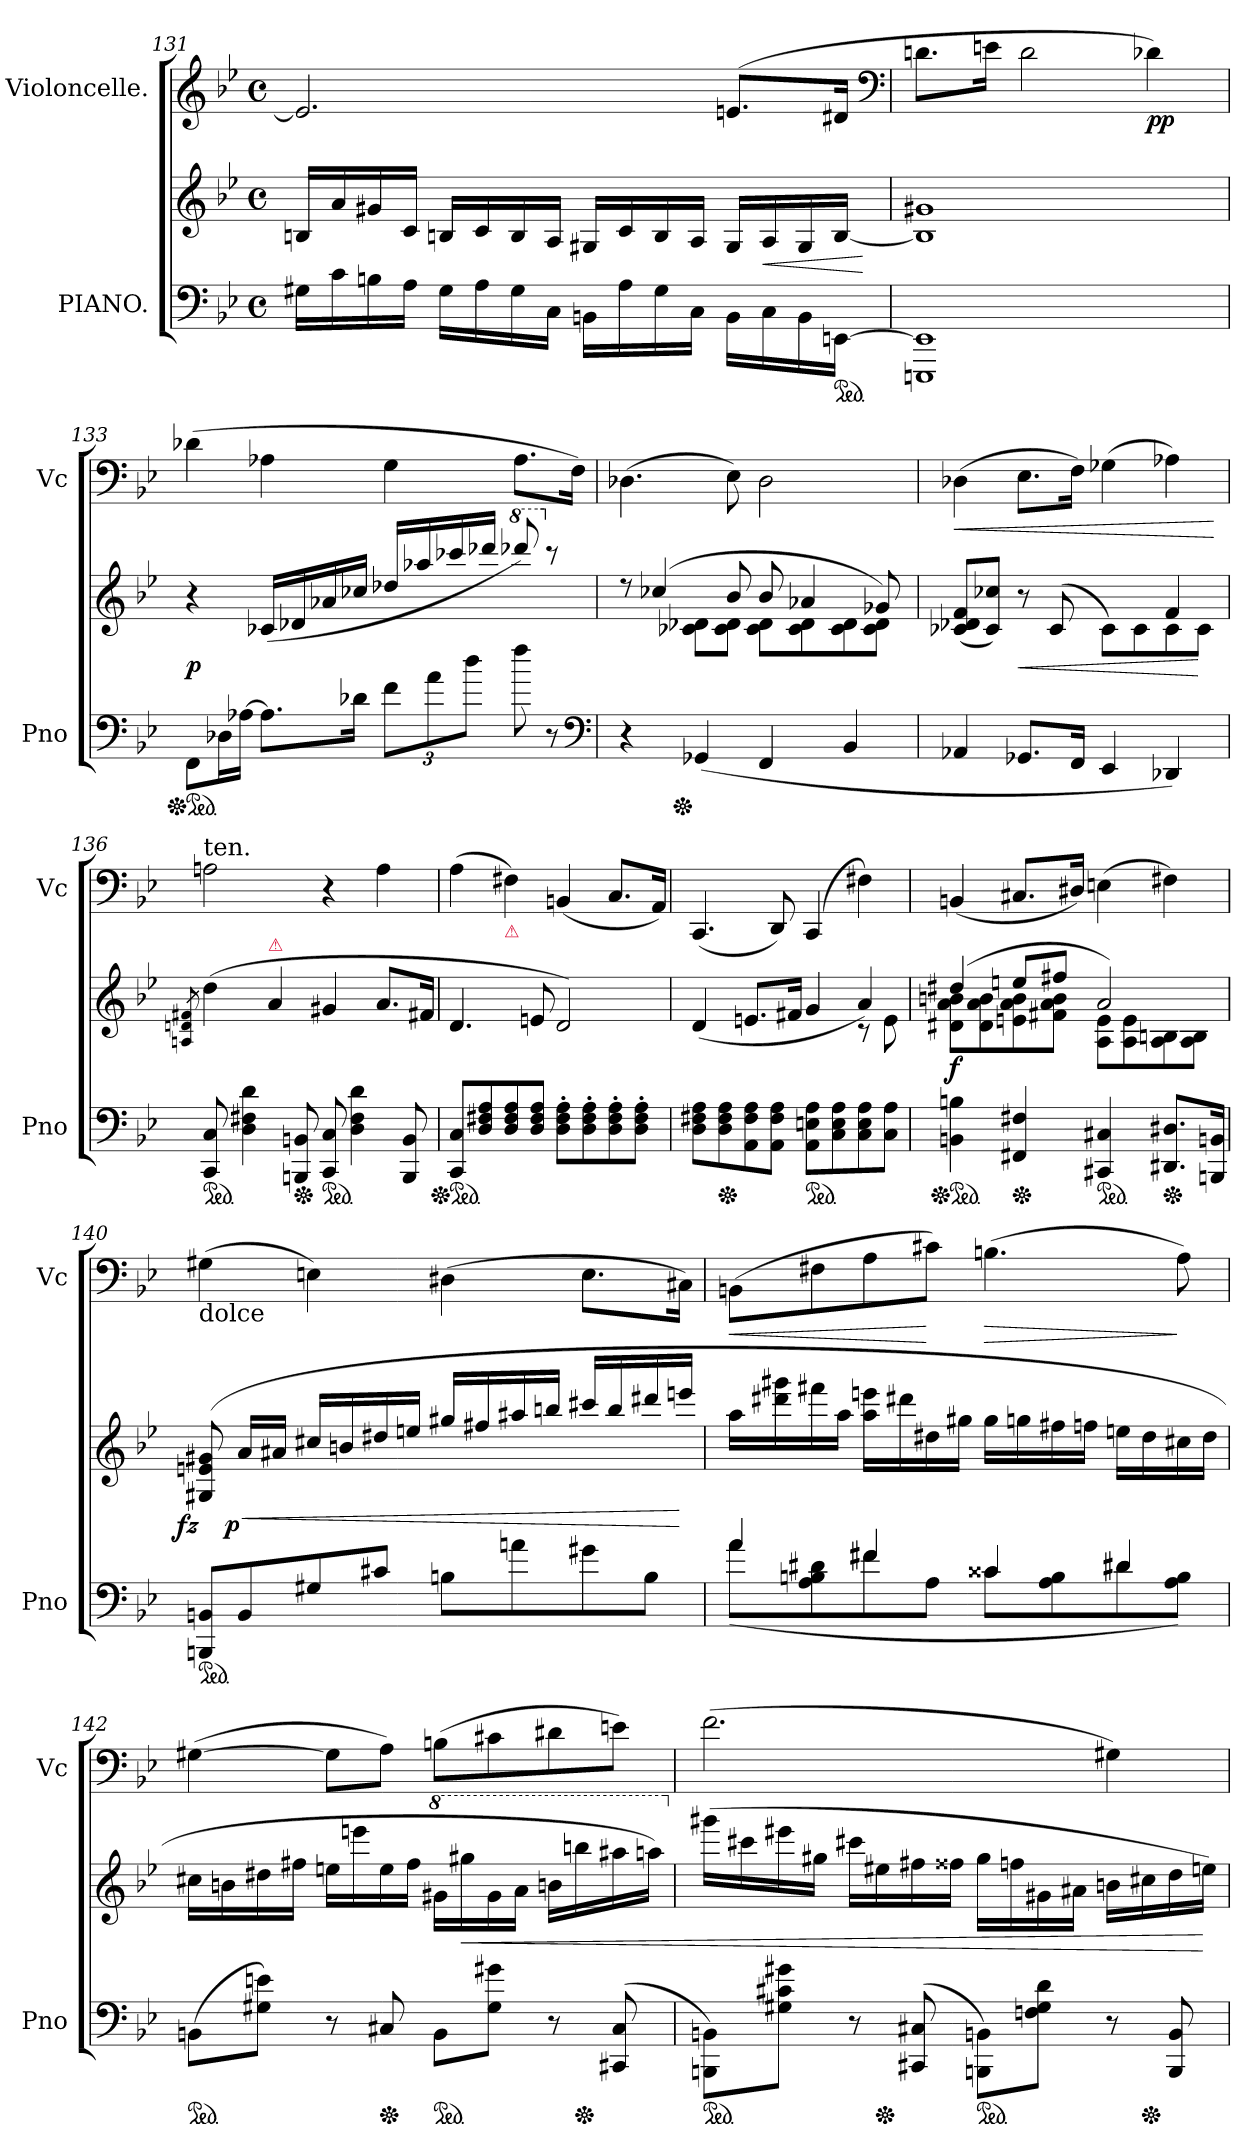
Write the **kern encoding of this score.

**kern	**kern	**dynam	**kern	**dynam
*part2	*part2	*part2	*part1	*part1
*staff3	*staff2	*staff2/3	*staff1	*staff1
*I"PIANO.	*	*	*I"Violoncelle.	*
*I'Pno	*	*	*I'Vc	*
*clefF4	*clefG2	*	*clefG2	*
*k[b-e-]	*k[b-e-]	*	*k[b-e-]	*
*M4/4	*M4/4	*	*M4/4	*
*met(c)	*met(c)	*	*met(c)	*
=131	=131	=131	=131	=131
16G#XLL	16BnLL	.	2.en!]	.
16c	16a	.	.	.
16Bn	16g#X	.	.	.
16AJJ	16cJJ	.	.	.
16G#\LL	16Bn/LL	.	.	.
16A\	16c/	.	.	.
16G#\	16B/	.	.	.
16C\JJ	16A/JJ	.	.	.
16BBnLL	16G#XLL	.	.	.
16A\	16c/	.	.	.
16G#\	16B/	.	.	.
16C\JJ	16A/JJ	.	.	.
16BB\LL	16G#/LL	.	(>8.e!L	.
16C\	16A/	<	.	.
16BB\	16G#/	.	.	.
*ped	*	*	*	*
[16EEn\JJ	[16B/JJ	.	16d#X!Jk	.
*	*	*	*clefF4	*
.	.	[	.	.
=132	=132	=132	=132	=132
1EEEn\ 1EE]\	1B]/ 1g#X/	.	8.dn!L	.
.	.	.	16en!Jk	.
.	.	.	2d!	.
.	.	.	4d-X!)	pp
=133	=133	=133	=133	=133
*Xped	*	*	*	*
*ped	*	*	*	*
8FF\L	4r	p	(>4d-X!	.
16D-X\L	.	.	.	.
[16A-X\JJ	.	.	.	.
8.A-L]	(>16c-XLL	.	4A-X!	.
.	16d-X	.	.	.
.	16a-X	.	.	.
16d-XJk	16cc-XJJ	.	.	.
12f\L	16dd-X/LL	.	4G!	.
.	16aa-X/	.	.	.
12a\	.	.	.	.
.	16ccc-X/	.	.	.
12dd\J	.	.	.	.
.	16ddd-X/JJ	.	.	.
*	*8va	*	*	*
8ff\	8dddd-X/)	.	8.A-!L	.
*	*X8va	*	*	*
8r	8rccc	.	.	.
.	.	.	16F!Jk)	.
*clefF4	*	*	*	*
=134	=134	=134	=134	=134
*	*^	*	*	*
*	*	*^	*	*	*
4r	8rdd	4reyy	8.ryy	.	(>4.D-X!	.
.	(>4cc-X	.	.	.	.	.
*Xped	*	*	*	*	*	*
.	.	.	2ryy	.	.	.
(<4GG-X	.	8c-X 8d-XL	.	.	.	.
.	8b-	8c- 8d-J	.	.	8E-!)	.
4FF	8b-	8c- 8d-L	.	.	2D-!	.
.	4a-X	8c- 8d-	.	.	.	.
.	.	.	4ryy	.	.	.
4BB-	.	8c- 8d-	.	.	.	.
.	8g-X)	8c- 8d-J	.	.	.	.
.	.	.	16ryy	.	.	.
=135	=135	=135	=135	=135	=135	=135
!	!	!	!	!	!	!LO:HP:b
*	*	*v	*v	*	*	*
4AA-X	(>8c-X 8d-X 8fL	4rFyy	.	(>4D-X!	<
.	8c- 8cc-XJ)	.	.	.	.
8.GG-XL	4rddyy	8r	<	8.E-!L	.
.	.	(>8c-	.	.	.
16FFJk	.	.	.	16F!Jk)	.
4EE-	4rddyy	8c-L)	.	(>4G-X!	.
.	.	8c-	.	.	.
4DD-X)	4f	8c-	.	4A-X!)	.
.	.	8c-J	[	.	.
*	*v	*v	*	*	*
.	.	.	.	[
=136	=136	=136	=136	=136
.	8qAn/ 8qdn/ 8qf#X/	.	.	.
!	!	!	!LO:TX:a:t=ten.	!
*ped	*	*	*	*
8CC 8C	(>4dd	.	2An!	.
4D 4F#X 4d	.	.	.	.
!	!LO:TX:a:color=crimson:t=⚠	!	!	!
.	4a	.	.	.
*Xped	*	*	*	*
8BBBn 8BBn	.	.	.	.
*ped	*	*	*	*
8CC 8C	4g#X	.	4r	.
4D 4F# 4d	.	.	.	.
.	8.aL	.	4A!	.
8BBB 8BB	.	.	.	.
.	16f#XJk	.	.	.
=137	=137	=137	=137	=137
*Xped	*	*	*	*
*ped	*	*	*	*
8CC 8CL	4.d	.	(>4A!	.
8D 8F#X 8A	.	.	.	.
!	!	!	!LO:TX:b:color=crimson:t=⚠	!
8D 8F# 8A	.	.	4F#X!)	.
8D 8F# 8AJ	8en	.	.	.
8D'> 8F#'> 8A'>L	2d)	.	(<4BBn!	.
8D'> 8F#'> 8A'>	.	.	.	.
8D'> 8F#'> 8A'>	.	.	8.C!L	.
8D'> 8F#'> 8A'>J	.	.	.	.
.	.	.	16AA!Jk)	.
=138	=138	=138	=138	=138
*	*^	*	*	*
8D 8F#X 8AL	(>4d	2rAyy	.	(<4.CC!	.
*Xped	*	*	*	*	*
8D 8F# 8A	.	.	.	.	.
8AA 8F# 8A	8.enL	.	.	.	.
8AA 8F# 8AJ	.	.	.	8DD!)	.
.	16f#XJk	.	.	.	.
*ped	*	*	*	*	*
8AA 8En 8AL	4g	4rcyy	.	(<4CC!	.
8C 8E 8A	.	.	.	.	.
8C 8E 8A	4a)	8rc	.	4F#X!)	.
8C 8AJ	.	8e	.	.	.
=139	=139	=139	=139	=139	=139
*Xped	*	*	*	*	*
*ped	*	*	*	*	*
4BBn 4Bn	(>4dd#X	8d#X 8a 8bnL	f	(<4BBn!	.
.	.	8d# 8a 8b	.	.	.
*Xped	*	*	*	*	*
4FF#X 4F#X	8eenL	8en 8a 8b	.	8.C#X!L	.
.	8ff#XJ	8f#X 8a 8bJ	.	.	.
.	.	.	.	16D#X!Jk)	.
*ped	*	*	*	*	*
4CC#X 4C#X	2a)	8A 8eL	.	(>4En!	.
.	.	8A 8e	.	.	.
*Xped	*	*	*	*	*
8.DD#X 8.D#XL	.	8A 8Bn	.	4F#X!)	.
.	.	8A 8BJ	.	.	.
16BBBn 16BBnJk	.	.	.	.	.
*	*v	*v	*	*	*
=140	=140	=140	=140	=140
!	!	!	!LO:TX:b:t=dolce	!
!	!	!LO:DY:rj	!	!
*ped	*	*	*	*
8BBBn 8BBnL	(>8G#X 8en 8g#X	fz	(>4G#X!	.
!	!	!LO:DY:n=1:rj	!	!
8BB	16aLL	< p	.	.
.	16a#XJJ	.	.	.
8G#X	16cc#XLL	.	4En!)	.
.	16bn	.	.	.
8c#XJ	16dd#X/	.	.	.
.	16eenJJ	.	.	.
8BnL	16gg#XLL	.	(>4D#X!	.
.	16ff#X	.	.	.
8an\	16aa#X/	.	.	.
.	16bbn/JJ	.	.	.
8g#X	16ccc#XLL	.	8.E!L	.
.	16bb	.	.	.
8BJ	16ddd#X/	.	.	.
.	16eeenJJ	[	16C#X!Jk)	.
=141	=141	=141	=141	=141
*^	*	*	*	*
!	!	!	!	!	!LO:HP:b
4a	(>8aL	16aaLL	.	(>8BBn!L	<
.	.	16ddd#X 16ggg#X	.	.	.
.	8A 8Bn 8d#X	16fff#X	.	8F#X!	.
.	.	16aaJJ	.	.	.
4f#X	8f#X	16aa 16eeenLL	.	8A!	.
.	.	16ddd#X	.	.	.
.	8AJ	16dd#X	.	8c#X!J)	[
.	.	16gg#XJJ	.	.	.
!	!	!	!	!	!LO:HP:b
4c##X	8c##XL	16gg#LL	.	(>4.Bn!	>
.	.	16ggn	.	.	.
.	8A 8B	16ff#X	.	.	.
.	.	16ffnJJ	.	.	.
4d#X	8d#X	16eenLL	.	.	.
.	.	16dd#	.	.	.
.	8A 8BJ)	16cc#X	.	8A!)	]
.	.	16dd#JJ	.	.	.
*v	*v	*	*	*	*
=142	=142	=142	=142	=142
*ped	*	*	*	*
(>8BBnL	16cc#XLL	.	(>[4G#X!	.
.	16bn	.	.	.
8G#X 8enJ)	16dd#X	.	.	.
.	16ff#XJJ	.	.	.
8r	16eenLL	.	8G#!L]	.
.	16eeen	.	.	.
*Xped	*	*	*	*
8C#X	16ee	.	8A!J)	.
.	16ff#JJ	.	.	.
*	*8va	*	*	*
*ped	*	*	*	*
8BBL	16gg#XLL	.	(>8Bn!L	.
.	16ggg#X	<	.	.
8G# 8g#XJ	16gg#	.	8c#X!	.
.	16aaJJ	.	.	.
8r	16bbnLL	.	8d#X!	.
*Xped	*	*	*	*
.	16bbbn	.	.	.
(<8CC#X 8C#	16aaa#X	.	8en!J)	.
.	16aaanJJ)	.	.	.
=143	=143	=143	=143	=143
*	*X8va	*	*	*
*ped	*	*	*	*
8BBBn 8BBnL)	(>16ggg#XLL	.	(>2.f!	.
.	16ccc#X	.	.	.
8G#X 8c#X 8g#XJ	16eee#X	.	.	.
.	16gg#XJJ	.	.	.
8r	16ccc#XLL	.	.	.
*Xped	*	*	*	*
.	16ee#X	.	.	.
(<8CC#X 8C#X	16ff#X	.	.	.
.	16ff##XJJ	.	.	.
*ped	*	*	*	*
8BBBn\ 8BBn\L)	16gg#LL	.	.	.
.	16ffn	.	.	.
8Fn 8G# 8dJ	16g#X	.	.	.
.	16a#XJJ	.	.	.
8r	16bnLL	.	4G#X!)	.
*Xped	*	*	*	*
.	16cc#X	.	.	.
8BBB 8BB	16dd	.	.	.
.	16eenJJ)	[	.	.
=	=	=	=	=
*-	*-	*-	*-	*-
